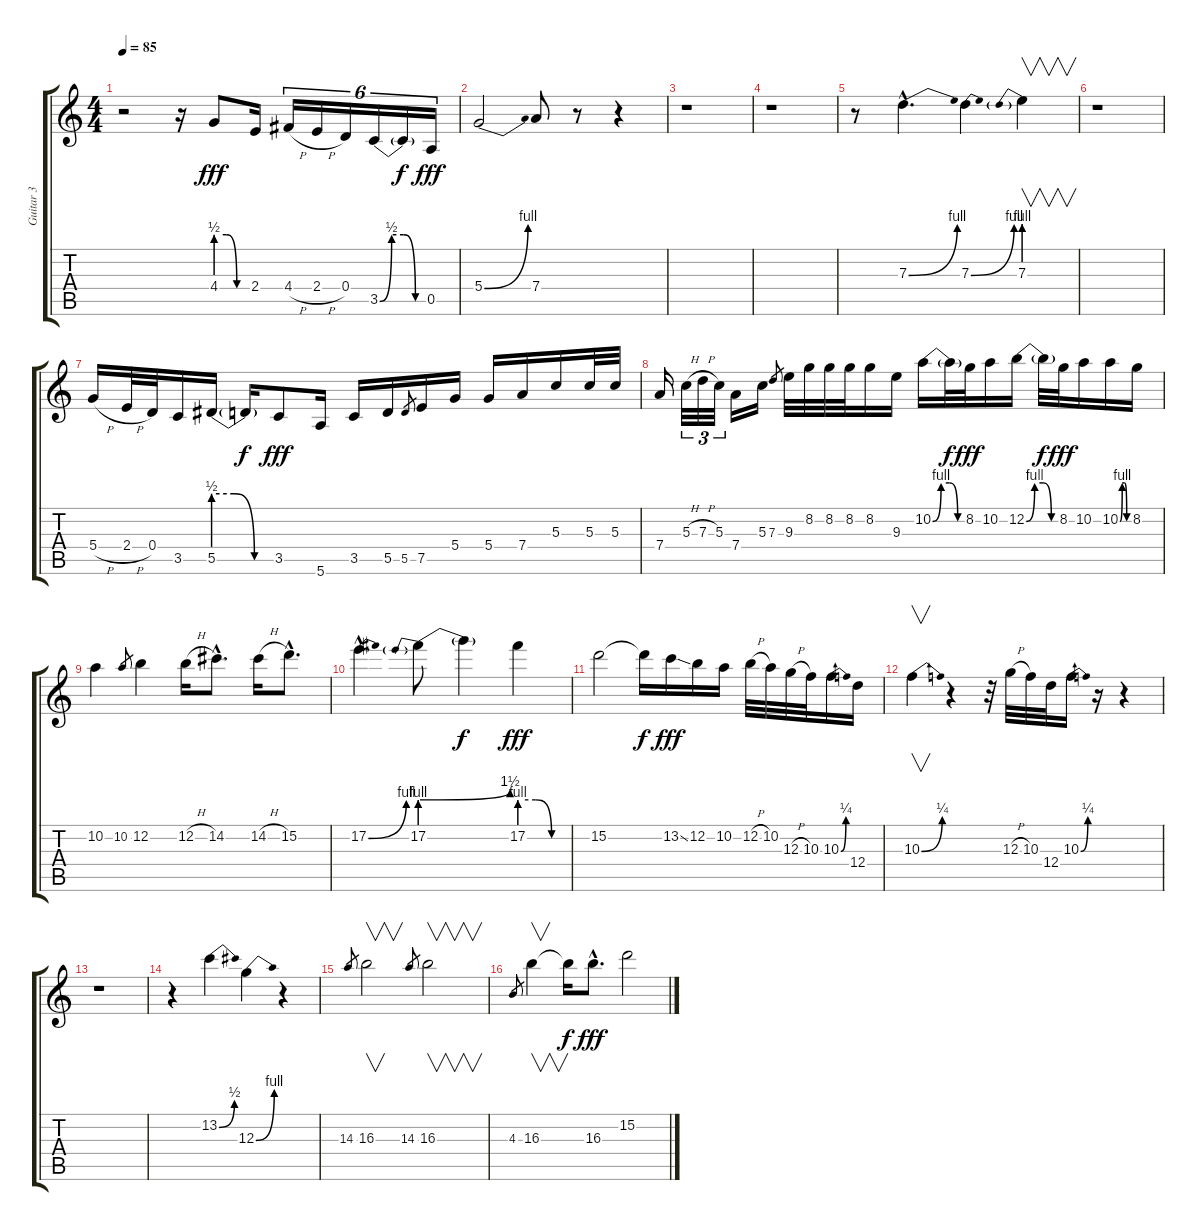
\track ("Guitar 3" "Guitar 3") {instrument distortionguitar}
\staff {score tabs}
\tuning (E4 B3 G3 D3 A2 E2) {hide}
\ts (4 4)
\tempo 85
\clef g2
\ks c
r.2{dy fff} r.16 4.4{be (custom 0 2 20 2 40 0 60 0)}.8 2.4.16 4.4{h}.16{tu (6 4)} 2.4{h}.16{tu (6 4)} 0.4.16{tu (6 4)} 3.5{be (custom 0 0 15 2 30 2 45 0 60 0)}.16{tu (6 4)} 3.5{t}.16{tu (6 4) dy f} 0.5.16{tu (6 4) dy fff} |
5.4{be (bend 0 0 60 4)}.2 7.4.8 r.8 r.4 |
r.1 |
r.1 |
r.8 7.3{be (bend 0 0 60 4) hac}.4{d} 7.3{be (bend 0 0 60 4)}.4 7.3{be (prebend 0 4 60 4)}.4{v} |
r.1 |
5.4{h}.16 2.4{h}.32 0.4.32 3.5.16 5.5{be (custom 0 2 20 2 40 0 60 0)}.16 5.5{t}.16{dy f} 3.5.8{dy fff} 5.6.16 3.5.16 5.5.16 5.5.8{gr} 7.5.16 5.4.16 5.4.16 7.4.16 5.3.16 5.3.32 5.3.32 |
7.4.16 5.3{h}.32{tu (3 2)} 7.3{h}.32{tu (3 2)} 5.3.32{tu (3 2)} 7.4.16 5.3.16 7.3.8{gr} 9.3.32 8.2.32 8.2.32 8.2.32 8.2.16 9.3.16 10.2{be (custom 0 0 15 4 30 4 45 0 60 0)}.16 10.2{t}.32{dy f} 8.2.32{dy fff} 10.2.16 12.2{be (custom 0 0 15 4 30 4 45 0 60 0)}.16 12.2{t}.32{dy f} 8.2.32{dy fff} 10.2.16 10.2{be (custom 0 0 15 4 30 4 45 0 60 0)}.16 8.2.16 |
10.2.4 10.2.8{gr} 12.2.4 12.2{h}.16 14.2{hac}.8{d} 14.2{h}.16 15.2{hac}.8{d} |
17.2{be (bend 0 0 60 4) hac}.4{d} 17.2{be (prebendbend 0 4 60 6)}.8 17.2{t}.4{dy f} 17.2{be (custom 0 4 20 4 40 0 60 0)}.4{dy fff} |
15.2.2 15.2{t}.16{dy f} 13.2{ss}.16{dy fff} 12.2.16 10.2.16 12.2{h}.32 10.2.32 12.3{h}.32 10.3.32 10.3{be (bend 0 0 60 1)}.16 12.4.16 |
10.3{be (bend 0 0 60 1)}.4{v} r.4 r.32 12.3{h}.32 10.3.32 12.4.32 10.3{be (bend 0 0 60 1)}.16 r.16 r.4 |
r.1 |
r.4 13.2{be (bend 0 0 60 2)}.4 12.3{be (bend 0 0 60 4)}.4 r.4 |
14.3.8{gr} 16.3.2{v} 14.3.8{gr} 16.3.2{v} |
4.3.8{gr} 16.3.4{v} 16.3{t}.16{dy f} 16.3{hac}.8{d dy fff} 15.2.2
